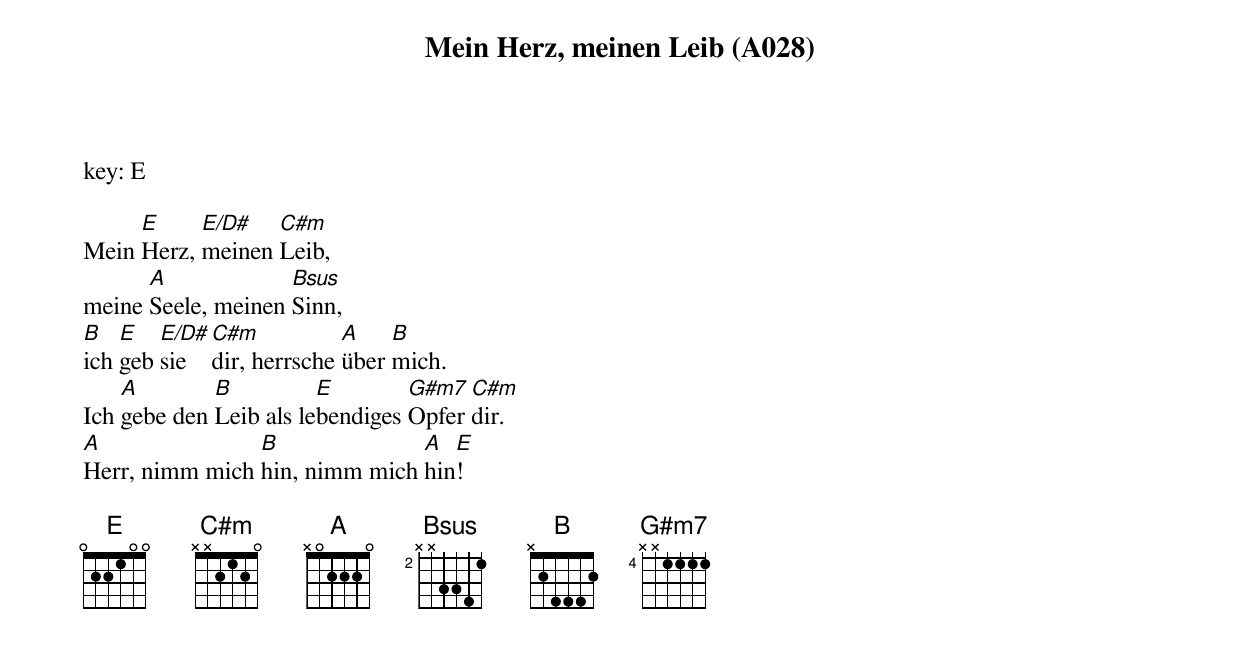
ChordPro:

{title: Mein Herz, meinen Leib (A028)}
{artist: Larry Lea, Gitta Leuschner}
key: E

Mein [E]Herz, [E/D#]meinen [C#m]Leib,
meine [A]Seele, meinen [Bsus]Sinn,
[B]ich [E]geb [E/D#]sie [C#m]dir, herrsche [A]über [B]mich.
Ich [A]gebe den [B]Leib als le[E]bendiges [G#m7]Opfer [C#m]dir.
[A]Herr, nimm mich [B]hin, nimm mich [A]hin[E]!

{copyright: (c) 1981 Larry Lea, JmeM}
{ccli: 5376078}
